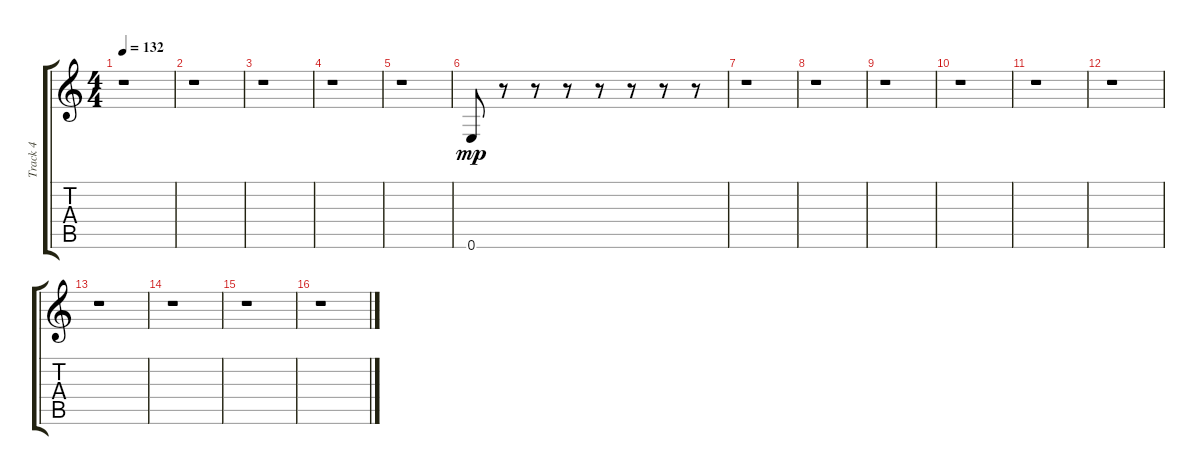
\track ("Track 4" "Track 4") {instrument acousticguitarsteel}
\staff {score tabs}
\tuning (E4 B3 G3 D3 A2 E2) {hide}
\ts (4 4)
\tempo 132
\clef g2
\ks c
r.1{dy mp} |
r.1 |
r.1 |
r.1 |
r.1 |
0.6.8 r.8 r.8 r.8 r.8 r.8 r.8 r.8 |
r.1 |
r.1 |
r.1 |
r.1 |
r.1 |
r.1 |
r.1 |
r.1 |
r.1 |
r.1
